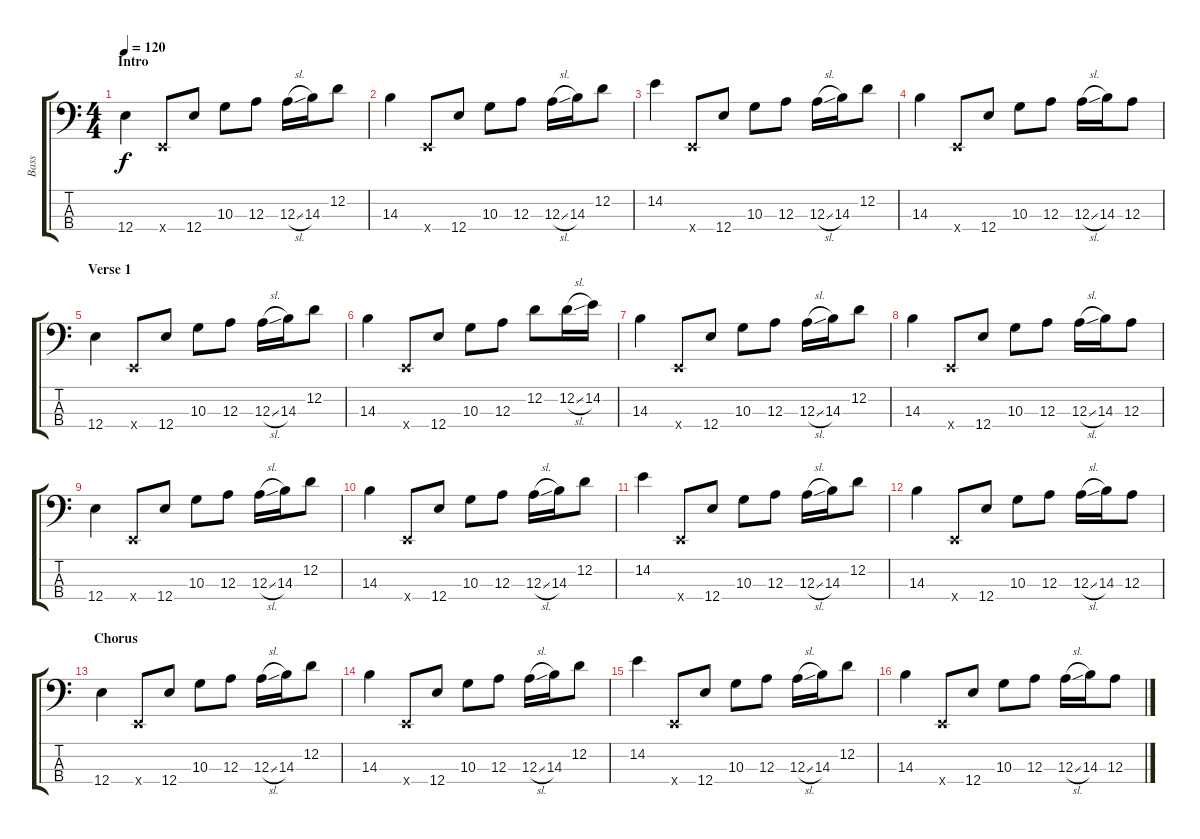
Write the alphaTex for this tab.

\track ("Bass" "Bass") {instrument electricbassfinger}
\staff {score tabs}
\tuning (G2 D2 A1 E1) {hide}
\ts (4 4)
\section ("" "Intro")
\tempo 120
\clef f4
\ks c
12.4.4{dy f instrument electricbassfinger} 0.4{x}.8 12.4.8 10.3.8 12.3.8 12.3{sl}.16 14.3.16 12.2.8 |
14.3.4 0.4{x}.8 12.4.8 10.3.8 12.3.8 12.3{sl}.16 14.3.16 12.2.8 |
14.2.4 0.4{x}.8 12.4.8 10.3.8 12.3.8 12.3{sl}.16 14.3.16 12.2.8 |
14.3.4 0.4{x}.8 12.4.8 10.3.8 12.3.8 12.3{sl}.16 14.3.16 12.3.8 |
\section ("" "Verse 1")
12.4.4 0.4{x}.8 12.4.8 10.3.8 12.3.8 12.3{sl}.16 14.3.16 12.2.8 |
14.3.4 0.4{x}.8 12.4.8 10.3.8 12.3.8 12.2.8 12.2{sl}.16 14.2.16 |
14.3.4 0.4{x}.8 12.4.8 10.3.8 12.3.8 12.3{sl}.16 14.3.16 12.2.8 |
14.3.4 0.4{x}.8 12.4.8 10.3.8 12.3.8 12.3{sl}.16 14.3.16 12.3.8 |
12.4.4 0.4{x}.8 12.4.8 10.3.8 12.3.8 12.3{sl}.16 14.3.16 12.2.8 |
14.3.4 0.4{x}.8 12.4.8 10.3.8 12.3.8 12.3{sl}.16 14.3.16 12.2.8 |
14.2.4 0.4{x}.8 12.4.8 10.3.8 12.3.8 12.3{sl}.16 14.3.16 12.2.8 |
14.3.4 0.4{x}.8 12.4.8 10.3.8 12.3.8 12.3{sl}.16 14.3.16 12.3.8 |
\section ("" "Chorus")
12.4.4 0.4{x}.8 12.4.8 10.3.8 12.3.8 12.3{sl}.16 14.3.16 12.2.8 |
14.3.4 0.4{x}.8 12.4.8 10.3.8 12.3.8 12.3{sl}.16 14.3.16 12.2.8 |
14.2.4 0.4{x}.8 12.4.8 10.3.8 12.3.8 12.3{sl}.16 14.3.16 12.2.8 |
14.3.4 0.4{x}.8 12.4.8 10.3.8 12.3.8 12.3{sl}.16 14.3.16 12.3.8
